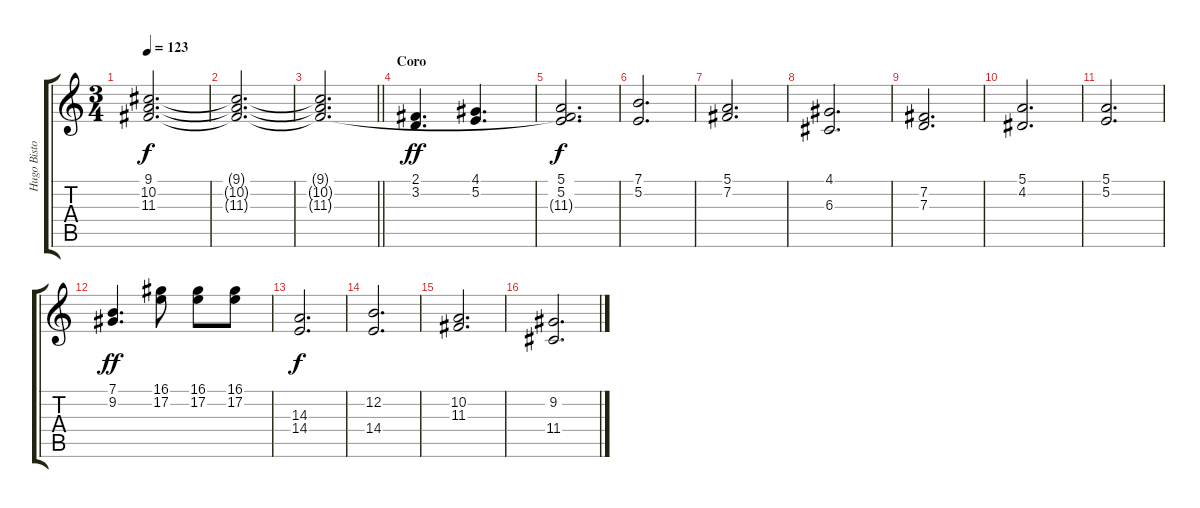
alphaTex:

\track ("Hugo Bistolfi" "Hugo Bisto") {instrument stringensemble1}
\staff {score tabs}
\tuning (E4 B3 G3 D3 A2 E2) {hide}
\ts (3 4)
\tempo 123
\clef g2
\ks c
(9.1{t} 10.2{t} 11.3{t}).2{d dy f} |
(9.1{t} 10.2{t} 11.3{t}).2{d} |
\barLineRight lightlight
(9.1{t} 10.2{t} 11.3{t}).2{d} |
\section ("" "Coro")
(2.1 3.2).4{d dy ff} (4.1 5.2).4{d} |
(5.1 5.2 11.3{t}).2{d dy f} |
(7.1 5.2).2{d} |
(5.1 7.2).2{d} |
(4.1 6.3).2{d} |
(7.2 7.3).2{d} |
(5.1 4.2).2{d} |
(5.1 5.2).2{d} |
(7.1 9.2).4{d dy ff} (16.1 17.2).8 (16.1 17.2).8 (16.1 17.2).8 |
(14.3 14.4).2{d dy f} |
(12.2 14.4).2{d} |
(10.2 11.3).2{d} |
(9.2 11.4).2{d}
